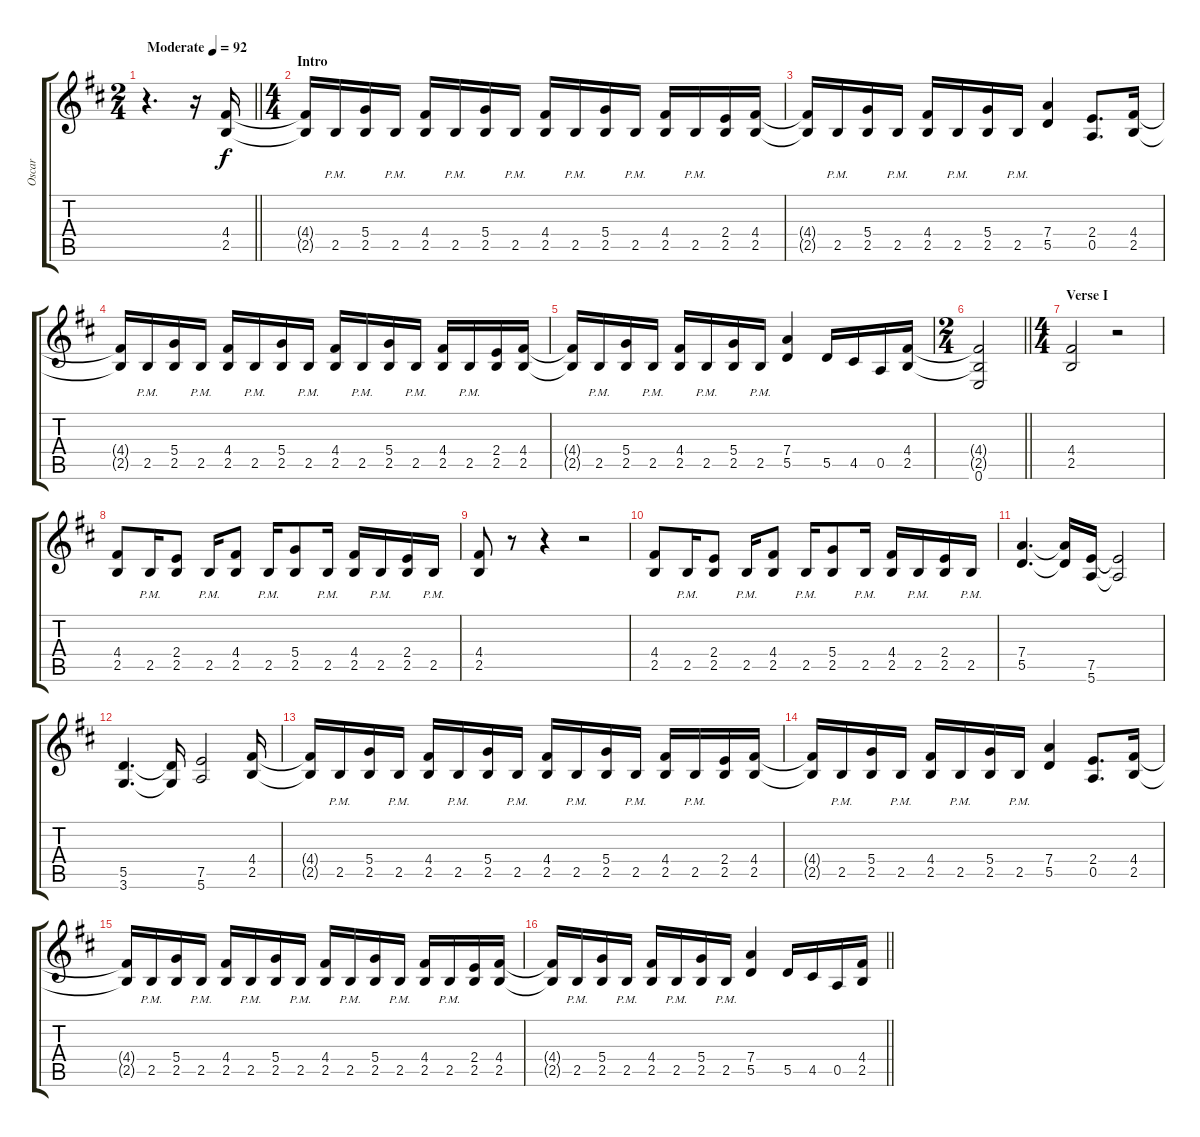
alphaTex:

\track ("Oscar" "Oscar") {instrument distortionguitar}
\staff {score tabs}
\tuning (E4 B3 G3 D3 A2 E2) {hide}
\ts (2 4)
\tempo (92 "Moderate")
\clef g2
\barLineRight lightlight
\ks bminor
r.4{d dy f instrument distortionguitar} r.16 (4.4 2.5).16 |
\ts (4 4)
\section ("" "Intro")
(4.4{t} 2.5{t}).16 2.5{pm}.16 (5.4 2.5).16 2.5{pm}.16 (4.4 2.5).16 2.5{pm}.16 (5.4 2.5).16 2.5{pm}.16 (4.4 2.5).16 2.5{pm}.16 (5.4 2.5).16 2.5{pm}.16 (4.4 2.5).16 2.5{pm}.16 (2.4 2.5).16 (4.4 2.5).16 |
(4.4{t} 2.5{t}).16 2.5{pm}.16 (5.4 2.5).16 2.5{pm}.16 (4.4 2.5).16 2.5{pm}.16 (5.4 2.5).16 2.5{pm}.16 (7.4 5.5).4 (2.4 0.5).8{d} (4.4 2.5).16 |
(4.4{t} 2.5{t}).16 2.5{pm}.16 (5.4 2.5).16 2.5{pm}.16 (4.4 2.5).16 2.5{pm}.16 (5.4 2.5).16 2.5{pm}.16 (4.4 2.5).16 2.5{pm}.16 (5.4 2.5).16 2.5{pm}.16 (4.4 2.5).16 2.5{pm}.16 (2.4 2.5).16 (4.4 2.5).16 |
(4.4{t} 2.5{t}).16 2.5{pm}.16 (5.4 2.5).16 2.5{pm}.16 (4.4 2.5).16 2.5{pm}.16 (5.4 2.5).16 2.5{pm}.16 (7.4 5.5).4 5.5.16 4.5.16 0.5.16 (4.4 2.5).16 |
\ts (2 4)
\barLineRight lightlight
(4.4{t} 2.5{t} 0.6).2 |
\ts (4 4)
\section ("" "Verse I")
(4.4 2.5).2 r.2 |
(4.4 2.5).8 2.5{pm}.16 (2.4 2.5).8 2.5{pm}.16 (4.4 2.5).8 2.5{pm}.16 (5.4 2.5).8 2.5{pm}.16 (4.4 2.5).16 2.5{pm}.16 (2.4 2.5).16 2.5{pm}.16 |
(4.4 2.5).8 r.8 r.4 r.2 |
(4.4 2.5).8 2.5{pm}.16 (2.4 2.5).8 2.5{pm}.16 (4.4 2.5).8 2.5{pm}.16 (5.4 2.5).8 2.5{pm}.16 (4.4 2.5).16 2.5{pm}.16 (2.4 2.5).16 2.5{pm}.16 |
(7.4 5.5).4{d} (7.4{t} 5.5{t}).16 (7.5 5.6).16 (7.5{t} 5.6{t}).2 |
(5.5 3.6).4{d} (5.5{t} 3.6{t}).16 (7.5 5.6).2 (4.4 2.5).16 |
(4.4{t} 2.5{t}).16 2.5{pm}.16 (5.4 2.5).16 2.5{pm}.16 (4.4 2.5).16 2.5{pm}.16 (5.4 2.5).16 2.5{pm}.16 (4.4 2.5).16 2.5{pm}.16 (5.4 2.5).16 2.5{pm}.16 (4.4 2.5).16 2.5{pm}.16 (2.4 2.5).16 (4.4 2.5).16 |
(4.4{t} 2.5{t}).16 2.5{pm}.16 (5.4 2.5).16 2.5{pm}.16 (4.4 2.5).16 2.5{pm}.16 (5.4 2.5).16 2.5{pm}.16 (7.4 5.5).4 (2.4 0.5).8{d} (4.4 2.5).16 |
(4.4{t} 2.5{t}).16 2.5{pm}.16 (5.4 2.5).16 2.5{pm}.16 (4.4 2.5).16 2.5{pm}.16 (5.4 2.5).16 2.5{pm}.16 (4.4 2.5).16 2.5{pm}.16 (5.4 2.5).16 2.5{pm}.16 (4.4 2.5).16 2.5{pm}.16 (2.4 2.5).16 (4.4 2.5).16 |
\barLineRight lightlight
(4.4{t} 2.5{t}).16 2.5{pm}.16 (5.4 2.5).16 2.5{pm}.16 (4.4 2.5).16 2.5{pm}.16 (5.4 2.5).16 2.5{pm}.16 (7.4 5.5).4 5.5.16 4.5.16 0.5.16 (4.4 2.5).16
